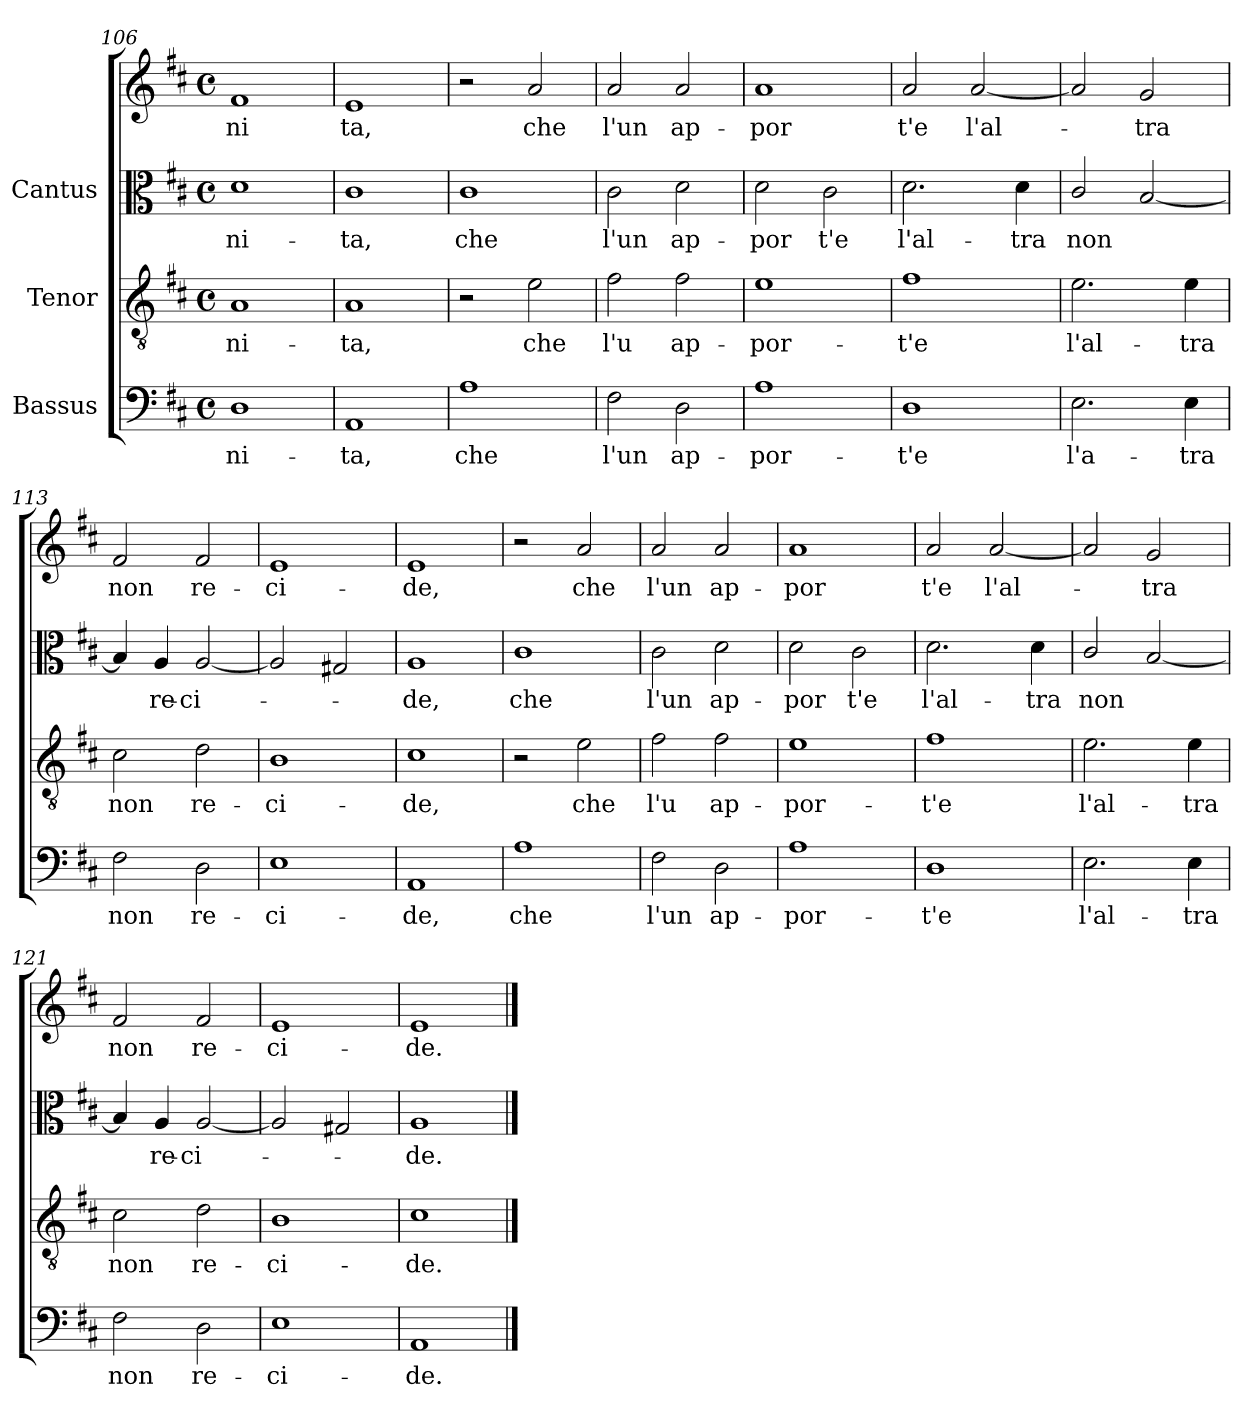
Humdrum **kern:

**kern	**text	**kern	**text	**kern	**text	**kern	**text
*part3	*part3	*part2	*part2	*part1	*part1	*part1	*part1
*staff4	*staff4	*staff3	*staff3	*staff2	*staff2	*staff1	*staff1
*I"Bassus	*	*I"Tenor	*	*I"Cantus	*	*	*
*clefF4	*	*clefGv2	*	*clefC3	*	*clefG2	*
*k[f#c#]	*	*k[f#c#]	*	*k[f#c#]	*	*k[f#c#]	*
*D:	*	*D:	*	*D:	*	*D:	*
*M4/4	*	*M4/4	*	*M4/4	*	*M4/4	*
*met(c)	*	*met(c)	*	*met(c)	*	*met(c)	*
=106	=106	=106	=106	=106	=106	=106	=106
!	!LO:LY:b:cj	!	!LO:LY:b:cj	!	!LO:LY:b:cj	!	!LO:LY:b:cj
1D	-ni-	1A	-ni-	1d	ni-	1f#	-ni
=107	=107	=107	=107	=107	=107	=107	=107
!	!LO:LY:b:cj	!	!LO:LY:b:cj	!	!LO:LY:b:cj	!	!LO:LY:b:cj
1AA	-ta,	1A	-ta,	1c#	ta,	1e	-ta,
=108	=108	=108	=108	=108	=108	=108	=108
!	!LO:LY:b:cj	!	!	!	!LO:LY:b:cj	!	!
1A	che	2r	.	1c#	che	2r	.
!	!	!	!LO:LY:b:cj	!	!	!	!LO:LY:b:cj
.	.	2e\	che	.	.	2a/	che
=109	=109	=109	=109	=109	=109	=109	=109
!	!LO:LY:b:cj	!	!LO:LY:b:cj	!	!LO:LY:b:cj	!	!LO:LY:b:cj
2F#\	l'un	2f#\	l'u	2c#\	-l'un	2a/	l'un
!	!LO:LY:b:cj	!	!LO:LY:b:cj	!	!LO:LY:b:cj	!	!LO:LY:b:cj
2D\	ap-	2f#\	ap-	2d\	ap-	2a/	ap-
!!LO:PB:g=z
=110	=110	=110	=110	=110	=110	=110	=110
!	!LO:LY:b:cj	!	!LO:LY:b:cj	!	!LO:LY:b:cj	!	!LO:LY:b:cj
1A	-por-	1e	-por-	2d\	por	1a	-por
!	!	!	!	!	!LO:LY:b:cj	!	!
.	.	.	.	2c#\	t'e	.	.
=111	=111	=111	=111	=111	=111	=111	=111
!	!LO:LY:b:cj	!	!LO:LY:b:cj	!	!LO:LY:b:cj	!	!LO:LY:b:cj
1D	-t'e	1f#	-t'e	2.d\	-l'al-	2a/	t'e
!	!	!	!	!	!	!	!LO:LY:b:cj
.	.	.	.	.	.	[<2a/	l'al-
!	!	!	!	!	!LO:LY:b:cj	!	!
.	.	.	.	4d\	-tra	.	.
=112	=112	=112	=112	=112	=112	=112	=112
!	!LO:LY:b:cj	!	!LO:LY:b:cj	!	!LO:LY:b:cj	!	!LO:LY:b:cj
2.E\	l'a-	2.e\	l'al-	2c#/	non	2a/]	.
!	!	!	!	!	!LO:LY:b:cj	!	!LO:LY:b:cj
.	.	.	.	[<2B/	.	2g/	tra
!	!LO:LY:b:cj	!	!LO:LY:b:cj	!	!	!	!
4E\	-tra	4e\	-tra	.	.	.	.
=113	=113	=113	=113	=113	=113	=113	=113
!	!LO:LY:b:cj	!	!LO:LY:b:cj	!	!LO:LY:b:cj	!	!LO:LY:b:cj
2F#\	non	2c#\	non	4B/]	-	2f#/	non
!	!	!	!	!	!LO:LY:b:cj	!	!
.	.	.	.	4A/	re-	.	.
!	!LO:LY:b:cj	!	!LO:LY:b:cj	!	!LO:LY:b:cj	!	!LO:LY:b:cj
2D\	re-	2d\	re-	[<2A/	-ci-	2f#/	re-
=114	=114	=114	=114	=114	=114	=114	=114
!	!LO:LY:b:cj	!	!LO:LY:b:cj	!	!	!	!LO:LY:b:cj
1E	-ci-	1B	-ci-	2A/]	.	1e	-ci-
.	.	.	.	2G#X/	.	.	.
=115	=115	=115	=115	=115	=115	=115	=115
!	!LO:LY:b:cj	!	!LO:LY:b:cj	!	!LO:LY:b:cj	!	!LO:LY:b:cj
1AA	-de,	1c#	-de,	1A	de,	1e	-de,
=116	=116	=116	=116	=116	=116	=116	=116
!	!LO:LY:b:cj	!	!	!	!LO:LY:b:cj	!	!
1A	che	2r	.	1c#	che	2r	.
!	!	!	!LO:LY:b:cj	!	!	!	!LO:LY:b:cj
.	.	2e\	che	.	.	2a/	che
=117	=117	=117	=117	=117	=117	=117	=117
!	!LO:LY:b:cj	!	!LO:LY:b:cj	!	!LO:LY:b:cj	!	!LO:LY:b:cj
2F#\	l'un	2f#\	l'u	2c#\	-l'un	2a/	l'un
!	!LO:LY:b:cj	!	!LO:LY:b:cj	!	!LO:LY:b:cj	!	!LO:LY:b:cj
2D\	ap-	2f#\	ap-	2d\	ap-	2a/	ap-
!!LO:LB:g=z
=118	=118	=118	=118	=118	=118	=118	=118
!	!LO:LY:b:cj	!	!LO:LY:b:cj	!	!LO:LY:b:cj	!	!LO:LY:b:cj
1A	-por-	1e	-por-	2d\	por	1a	-por
!	!	!	!	!	!LO:LY:b:cj	!	!
.	.	.	.	2c#\	t'e	.	.
=119	=119	=119	=119	=119	=119	=119	=119
!	!LO:LY:b:cj	!	!LO:LY:b:cj	!	!LO:LY:b:cj	!	!LO:LY:b:cj
1D	-t'e	1f#	-t'e	2.d\	-l'al-	2a/	t'e
!	!	!	!	!	!	!	!LO:LY:b:cj
.	.	.	.	.	.	[<2a/	l'al-
!	!	!	!	!	!LO:LY:b:cj	!	!
.	.	.	.	4d\	-tra	.	.
=120	=120	=120	=120	=120	=120	=120	=120
!	!LO:LY:b:cj	!	!LO:LY:b:cj	!	!LO:LY:b:cj	!	!LO:LY:b:cj
2.E\	l'al-	2.e\	l'al-	2c#/	non	2a/]	.
!	!	!	!	!	!LO:LY:b:cj	!	!LO:LY:b:cj
.	.	.	.	[<2B/	.	2g/	tra
!	!LO:LY:b:cj	!	!LO:LY:b:cj	!	!	!	!
4E\	-tra	4e\	-tra	.	.	.	.
=121	=121	=121	=121	=121	=121	=121	=121
!	!LO:LY:b:cj	!	!LO:LY:b:cj	!	!LO:LY:b:cj	!	!LO:LY:b:cj
2F#\	non	2c#\	non	4B/]	-	2f#/	non
!	!	!	!	!	!LO:LY:b:cj	!	!
.	.	.	.	4A/	re-	.	.
!	!LO:LY:b:cj	!	!LO:LY:b:cj	!	!LO:LY:b:cj	!	!LO:LY:b:cj
2D\	re-	2d\	re-	[<2A/	-ci-	2f#/	re-
=122	=122	=122	=122	=122	=122	=122	=122
!	!LO:LY:b:cj	!	!LO:LY:b:cj	!	!	!	!LO:LY:b:cj
1E	-ci-	1B	-ci-	2A/]	.	1e	-ci-
.	.	.	.	2G#X/	.	.	.
=123	=123	=123	=123	=123	=123	=123	=123
!	!LO:LY:b:cj	!	!LO:LY:b:cj	!	!LO:LY:b:cj	!	!LO:LY:b:cj
1AA	-de.	1c#	-de.	1A	de.	1e	-de.
==	==	==	==	==	==	==	==
*-	*-	*-	*-	*-	*-	*-	*-
